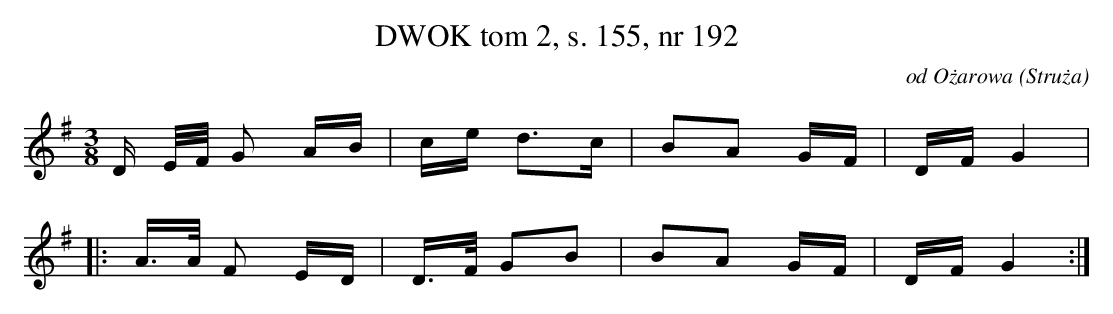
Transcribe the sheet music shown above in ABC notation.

X:1
T: DWOK tom 2, s. 155, nr 192
O: od Ożarowa (Struża)
L: 1/16
M: 3/8
K: G
D E/F/ G2 AB | ce d3c | B2A2 GF | DF G4 |
|: A3/A/ F2 ED | D3/F/ G2B2 | B2A2 GF | DF G4 :|
